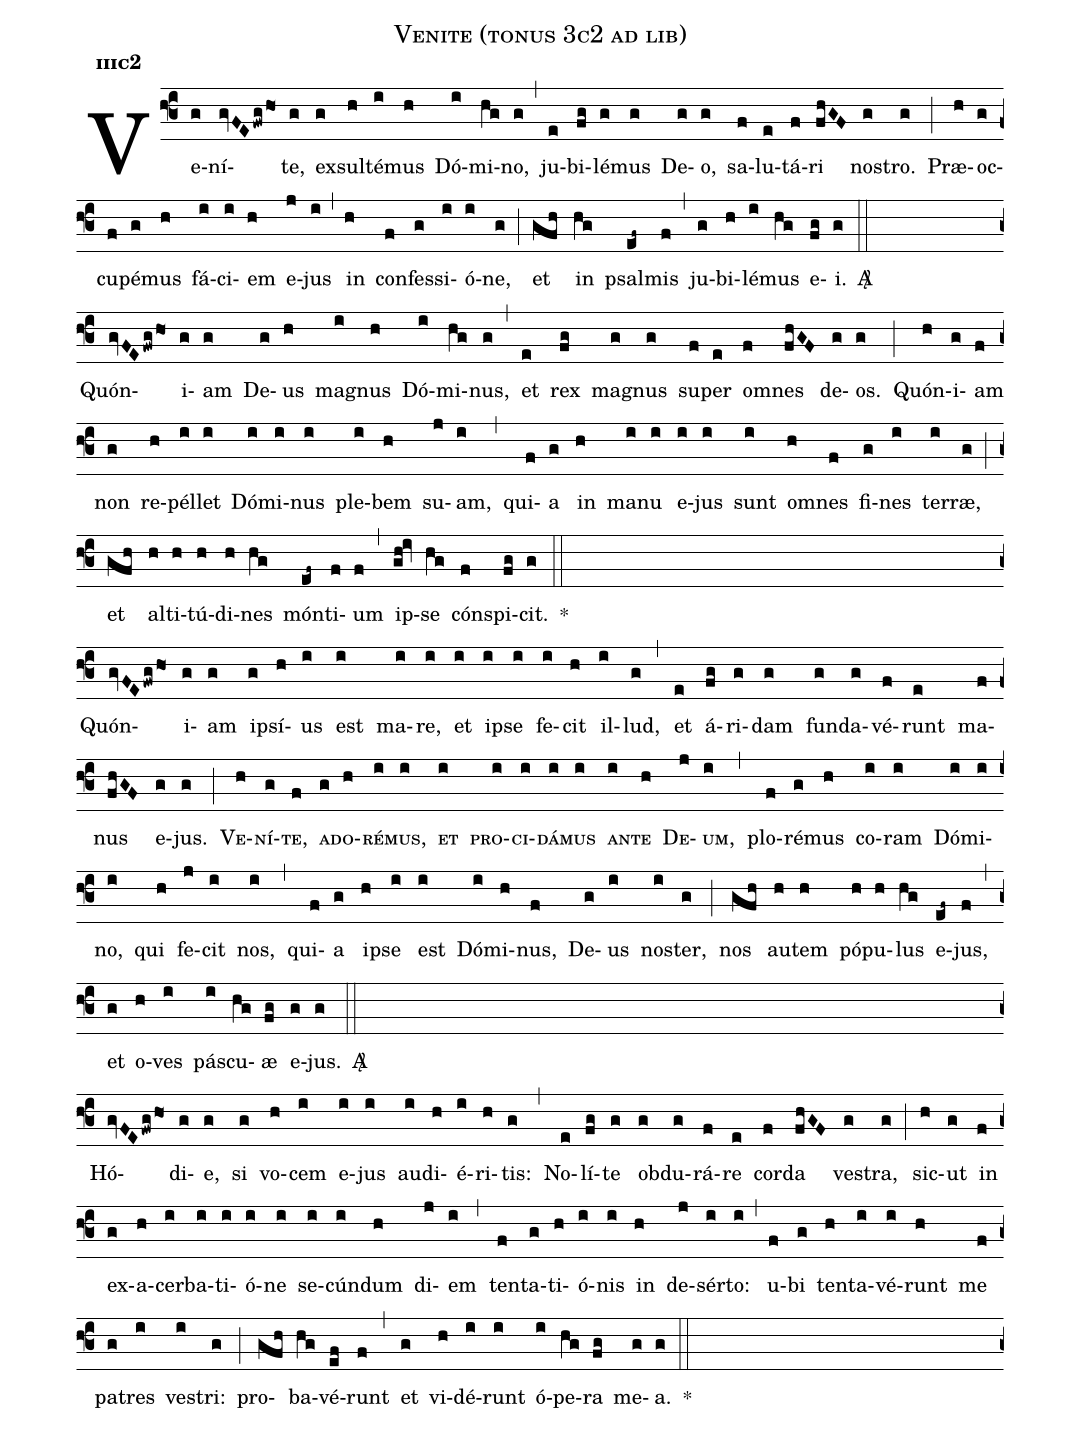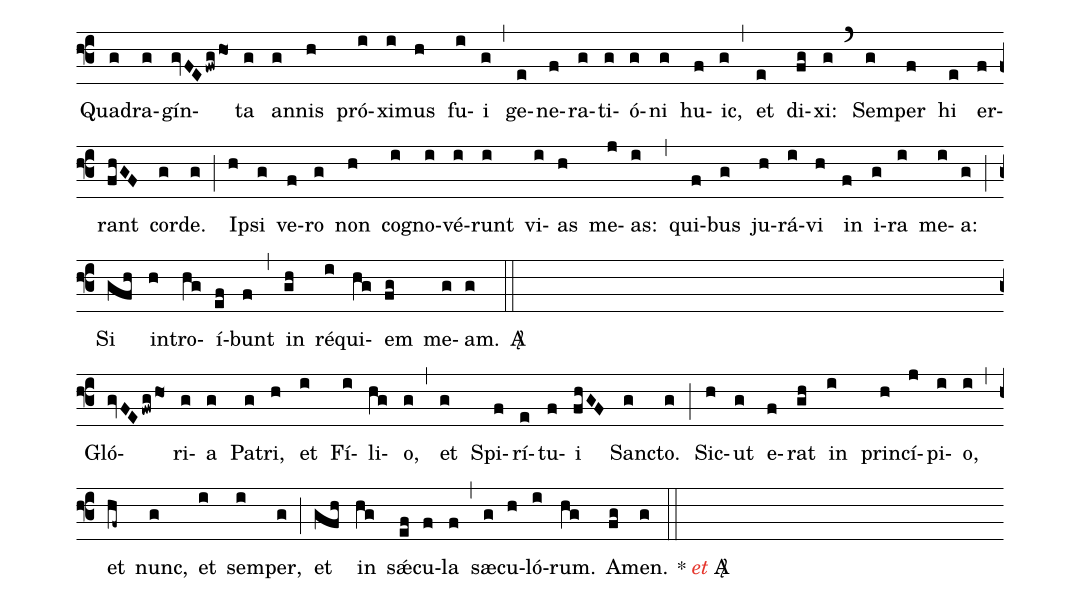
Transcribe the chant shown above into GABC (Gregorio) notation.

name:Venite (tonus 3c2 ad lib);
office-part:ps;
mode:3c2;
%%
initial-style: 1;
name: Venite;
mode: 3;
office-part: Psalmus;
annotation: Ps. XCIV;
annotation: iii c 2;
%%
(f3) Ve(g)ní(gvFE/fwgho1)te,(g) ex(g)sul(h)té(i)mus(h) Dó(i)mi(hg)no,(g) (,) ju(e)bi(fg)lé(g)mus(g) De(g)o,(g) sa(f)lu(e)tá(f)ri(fhGF) nos(g)tro.(g) (;) Præ(h)oc(g)cu(f)pé(g)mus(h) fá(i)ci(i)em(h) e(j)jus(i) (,) in(h) con(f)fes(g)si(i)ó(i)ne,(g) (;) et(gfh) in(hg) psal(ef~)mis(f) (,) ju(g)bi(h)lé(i)mus(hg) e(fg)i.(g) <sp>A/</sp>(::) (Z)

Quón(gvFE/fwgho1)i(g)am(g) De(g)us(h) ma(i)gnus(h) Dó(i)mi(hg)nus,(g) (,) et(e) rex(fg) ma(g)gnus(g) su(f)per(e) om(f)nes(fhGF) de(g)os.(g) (;) Quón(h)i(g)am(f) non(g) re(h)pél(i)let(i) Dó(i)mi(i)nus(i) ple(i)bem(h) su(j)am,(i) (,) qui(f)a(g) in(h) ma(i)nu(i) e(i)jus(i) sunt(i) om(h)nes(f) fi(g)nes(i) ter(i)ræ,(g) (;) et(gfh) al(h)ti(h)tú(h)di(h)nes(hg) món(ef~)ti(f)um(f) (,) ip(gh@iv)se(hg) cón(f)spi(fg)cit.(g) <sp>*</sp>(::) (Z)

Quón(gvFE/fwgho1)i(g)am(g) ip(g)sí(h)us(i) est(i) ma(i)re,(i) et(i) ip(i)se(i) fe(i)cit(h) il(i)lud,(g) (,) et(e) á(fg)ri(g)dam(g) fun(g)da(g)vé(f)runt(e) ma(f)nus(fhGF) e(g)jus.(g) (;) <sc>Ve(h)ní(g)te,(f) ad(g)o(h)ré(i)mus,(i) et(i) pro(i)ci(i)dá(i)mus(i) an(i)te(h) De(j)um,</sc>(i) (,) plo(f)ré(g)mus(h) co(i)ram(i) Dó(i)mi(i)no,(i) qui(h) fe(j)cit(i) nos,(i) (,) qui(f)a(g) ip(h)se(i) est(i) Dó(i)mi(h)nus,(f) De(g)us(i) nos(i)ter,(g) (;) nos(gfh) au(h)tem(h) pó(h)pu(h)lus(hg) e(ef~)jus,(f) (,) et(g) o(h)ves(i) pás(i)cu(hg)æ(fg) e(g)jus.(g) <sp>A/</sp>(::)

(Z) Hó(gvFE/fwgho1)di(g)e,(g) si(g) vo(h)cem(i) e(i)jus(i) au(i)di(h)é(i)ri(h)tis:(g) (,) No(e)lí(fg)te(g) ob(g)du(g)rá(f)re(e) cor(f)da(fhGF) ve(g)stra,(g) (;) sic(h)ut(g) in(f) ex(g)a(h)cer(i)ba(i)ti(i)ó(i)ne(i) se(i)cún(i)dum(h) di(j)em(i) (,) ten(f)ta(g)ti(h)ó(i)nis(i) in(h) de(j)sér(i)to:(i) (,) u(f)bi(g) ten(h)ta(i)vé(i)runt(h) me(f) pa(g)tres(i) ves(i)tri:(g) (;) pro(gfh)ba(hg)vé(ef)runt(f) (,) et(g) vi(h)dé(i)runt(i) ó(i)pe(hg)ra(fg) me(g)a.(g) <sp>*</sp>(::) (Z)

Qua(g)dra(g)gín(gvFE/fwgho1)ta(g) an(g)nis(h) pró(i)xi(i)mus(h) fu(i)i(g) (,) ge(e)ne(f)ra(g)ti(g)ó(g)ni(g) hu(f)ic,(g) (,) et(e) di(fg)xi:(g) (`) Sem(g)per(f) hi(e) er(f)rant(fhGF) cor(g)de.(g) (;) Ip(h)si(g) ve(f)ro(g) non(h) co(i)gno(i)vé(i)runt(i) vi(i)as(h) me(j)as:(i) (,) qui(f)bus(g) ju(h)rá(i)vi(h) in(f) i(g)ra(i) me(i)a:(g) (;) Si(gfh) in(h)tro(hg)í(ef)bunt(f) (,) in(gh) ré(i)qui(hg)em(fg) me(g)am.(g) <sp>A/</sp>(::) (Z)

Gló(gvFE/fwgho1)ri(g)a(g) Pa(g)tri,(h) et(i) Fí(i)li(hg)o,(g) (,) et(g) Spi(f)rí(e)tu(f)i(fhGF) Sanc(g)to.(g) (;) Sic(h)ut(g) e(f)rat(gh) in(i) prin(h)cí(j)pi(i)o,(i) (,) et(hf~) nunc,(g) et(i) sem(i)per,(g) (;) et(gfh) in(hg) sǽ(ef)cu(f)la(f) (,) sæ(g)cu(h)ló(i)rum.(hg) A(fg)men.(g) (::) <sp>*</sp> <c><i>et</i></c> <sp>A/</sp>( )
